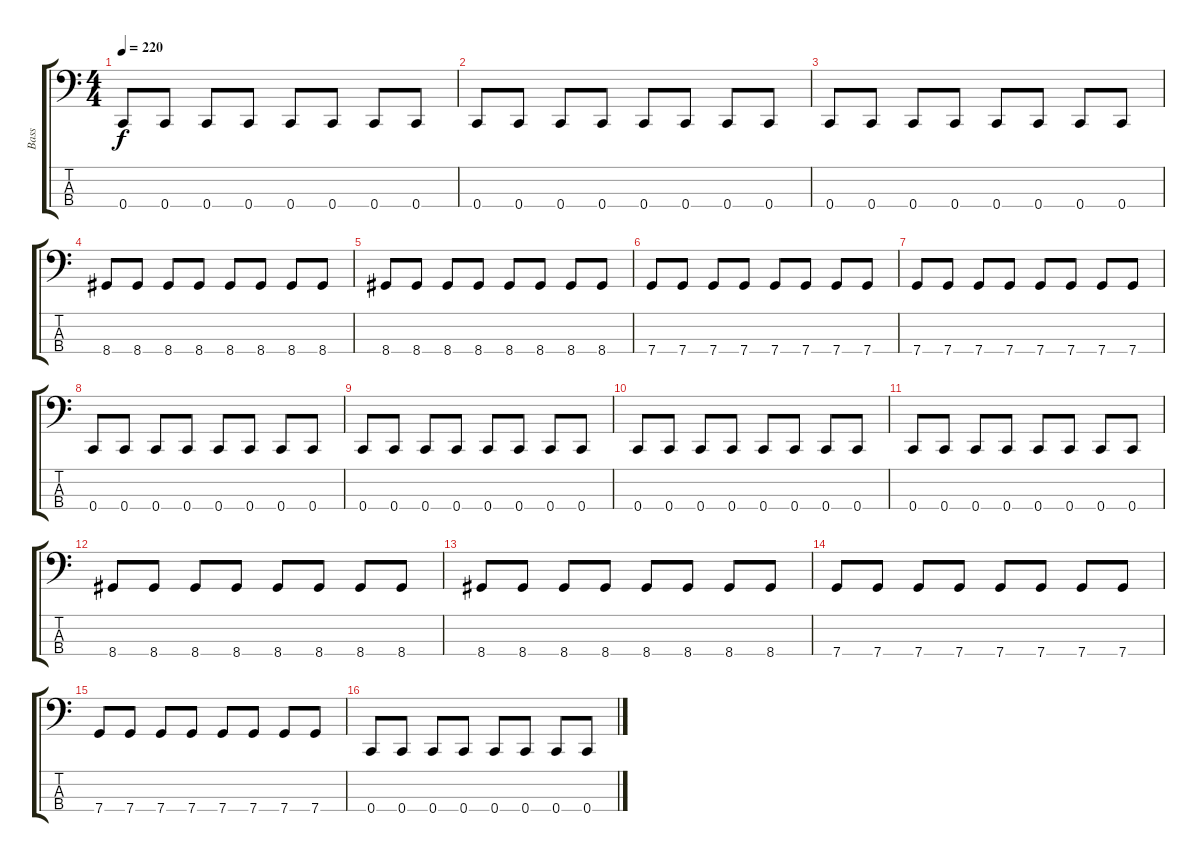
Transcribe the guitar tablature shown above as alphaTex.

\track ("Bass" "Bass") {instrument electricbasspick}
\staff {score tabs}
\tuning (F2 C2 G1 C1) {hide}
\ts (4 4)
\tempo 220
\clef f4
\ks c
0.4.8{dy f} 0.4.8 0.4.8 0.4.8 0.4.8 0.4.8 0.4.8 0.4.8 |
0.4.8 0.4.8 0.4.8 0.4.8 0.4.8 0.4.8 0.4.8 0.4.8 |
0.4.8 0.4.8 0.4.8 0.4.8 0.4.8 0.4.8 0.4.8 0.4.8 |
8.4.8 8.4.8 8.4.8 8.4.8 8.4.8 8.4.8 8.4.8 8.4.8 |
8.4.8 8.4.8 8.4.8 8.4.8 8.4.8 8.4.8 8.4.8 8.4.8 |
7.4.8 7.4.8 7.4.8 7.4.8 7.4.8 7.4.8 7.4.8 7.4.8 |
7.4.8 7.4.8 7.4.8 7.4.8 7.4.8 7.4.8 7.4.8 7.4.8 |
0.4.8 0.4.8 0.4.8 0.4.8 0.4.8 0.4.8 0.4.8 0.4.8 |
0.4.8 0.4.8 0.4.8 0.4.8 0.4.8 0.4.8 0.4.8 0.4.8 |
0.4.8 0.4.8 0.4.8 0.4.8 0.4.8 0.4.8 0.4.8 0.4.8 |
0.4.8 0.4.8 0.4.8 0.4.8 0.4.8 0.4.8 0.4.8 0.4.8 |
8.4.8 8.4.8 8.4.8 8.4.8 8.4.8 8.4.8 8.4.8 8.4.8 |
8.4.8 8.4.8 8.4.8 8.4.8 8.4.8 8.4.8 8.4.8 8.4.8 |
7.4.8 7.4.8 7.4.8 7.4.8 7.4.8 7.4.8 7.4.8 7.4.8 |
7.4.8 7.4.8 7.4.8 7.4.8 7.4.8 7.4.8 7.4.8 7.4.8 |
0.4.8 0.4.8 0.4.8 0.4.8 0.4.8 0.4.8 0.4.8 0.4.8
